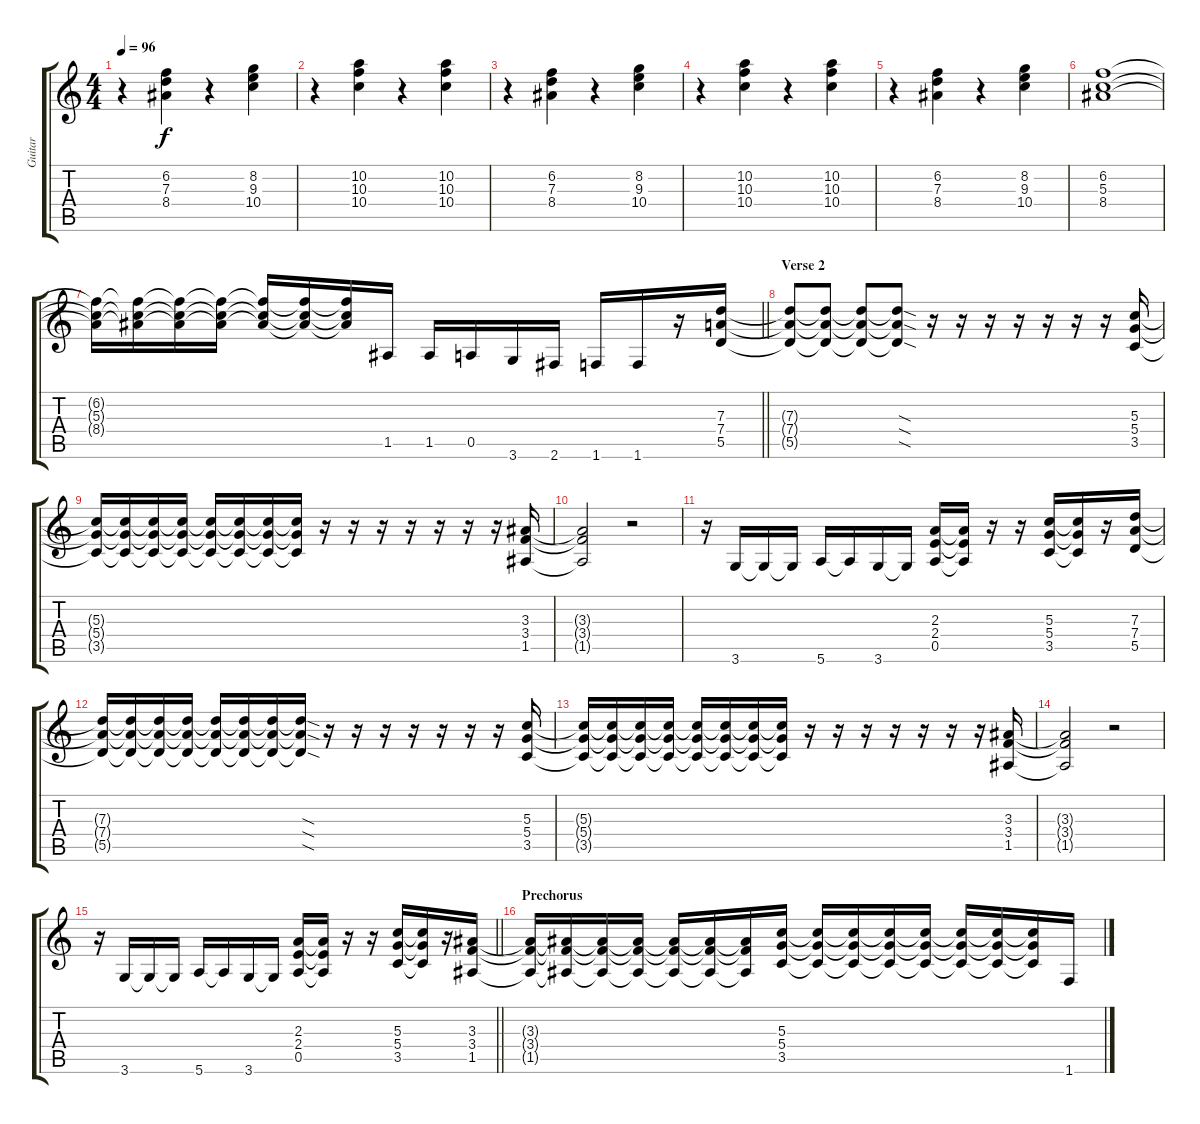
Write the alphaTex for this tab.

\track ("Guitar" "Guitar") {instrument distortionguitar}
\staff {score tabs}
\tuning (E4 B3 G3 D3 A2 E2) {hide}
\ts (4 4)
\tempo 96
\clef g2
\ks c
r.4{dy f} (6.2 7.3 8.4).4 r.4 (8.2 9.3 10.4).4 |
r.4 (10.2 10.3 10.4).4 r.4 (10.2 10.3 10.4).4 |
r.4 (6.2 7.3 8.4).4 r.4 (8.2 9.3 10.4).4 |
r.4 (10.2 10.3 10.4).4 r.4 (10.2 10.3 10.4).4 |
r.4 (6.2 7.3 8.4).4 r.4 (8.2 9.3 10.4).4 |
(6.2 5.3 8.4).1 |
\barLineRight lightlight
(6.2{t} 5.3{t} 8.4{t}).16 (6.2{t} 5.3{t} 8.4{t}).16 (6.2{t} 5.3{t} 8.4{t}).16 (6.2{t} 5.3{t} 8.4{t}).16 (6.2{t} 5.3{t} 8.4{t}).16 (6.2{t} 5.3{t} 8.4{t}).16 (6.2{t} 5.3{t} 8.4{t}).16 1.5.16 1.5.16 0.5.16 3.6.16 2.6.16 1.6.16 1.6.16 r.16 (7.3 7.4 5.5).16 |
\section ("" "Verse 2")
(7.3{t} 7.4{t} 5.5{t}).8 (7.3{t} 7.4{t} 5.5{t}).8 (7.3{t} 7.4{t} 5.5{t}).8 (7.3{sod t} 7.4{sod t} 5.5{sod t}).8 r.16 r.16 r.16 r.16 r.16 r.16 r.16 (5.3 5.4 3.5).16 |
(5.3{t} 5.4{t} 3.5{t}).16 (5.3{t} 5.4{t} 3.5{t}).16 (5.3{t} 5.4{t} 3.5{t}).16 (5.3{t} 5.4{t} 3.5{t}).16 (5.3{t} 5.4{t} 3.5{t}).16 (5.3{t} 5.4{t} 3.5{t}).16 (5.3{t} 5.4{t} 3.5{t}).16 (5.3{t} 5.4{t} 3.5{t}).16 r.16 r.16 r.16 r.16 r.16 r.16 r.16 (3.3 3.4 1.5).16 |
(3.3{t} 3.4{t} 1.5{t}).2 r.2 |
r.16 3.6.16 3.6{t}.16 3.6{t}.16 5.6.16 5.6{t}.16 3.6.16 3.6{t}.16 (2.3 2.4 0.5).16 (2.3{t} 2.4{t} 0.5{t}).16 r.16 r.16 (5.3 5.4 3.5).16 (5.3{t} 5.4{t} 3.5{t}).16 r.16 (7.3 7.4 5.5).16 |
(7.3{t} 7.4{t} 5.5{t}).16 (7.3{t} 7.4{t} 5.5{t}).16 (7.3{t} 7.4{t} 5.5{t}).16 (7.3{t} 7.4{t} 5.5{t}).16 (7.3{t} 7.4{t} 5.5{t}).16 (7.3{t} 7.4{t} 5.5{t}).16 (7.3{t} 7.4{t} 5.5{t}).16 (7.3{sod t} 7.4{sod t} 5.5{sod t}).16 r.16 r.16 r.16 r.16 r.16 r.16 r.16 (5.3 5.4 3.5).16 |
(5.3{t} 5.4{t} 3.5{t}).16 (5.3{t} 5.4{t} 3.5{t}).16 (5.3{t} 5.4{t} 3.5{t}).16 (5.3{t} 5.4{t} 3.5{t}).16 (5.3{t} 5.4{t} 3.5{t}).16 (5.3{t} 5.4{t} 3.5{t}).16 (5.3{t} 5.4{t} 3.5{t}).16 (5.3{t} 5.4{t} 3.5{t}).16 r.16 r.16 r.16 r.16 r.16 r.16 r.16 (3.3 3.4 1.5).16 |
(3.3{t} 3.4{t} 1.5{t}).2 r.2 |
\barLineRight lightlight
r.16 3.6.16 3.6{t}.16 3.6{t}.16 5.6.16 5.6{t}.16 3.6.16 3.6{t}.16 (2.3 2.4 0.5).16 (2.3{t} 2.4{t} 0.5{t}).16 r.16 r.16 (5.3 5.4 3.5).16 (5.3{t} 5.4{t} 3.5{t}).16 r.16 (3.3 3.4 1.5).16 |
\section ("" "Prechorus")
(3.3{t} 3.4{t} 1.5{t}).16 (3.3{t} 3.4{t} 1.5{t}).16 (3.3{t} 3.4{t} 1.5{t}).16 (3.3{t} 3.4{t} 1.5{t}).16 (3.3{t} 3.4{t} 1.5{t}).16 (3.3{t} 3.4{t} 1.5{t}).16 (3.3{t} 3.4{t} 1.5{t}).16 (5.3 5.4 3.5).16 (5.3{t} 5.4{t} 3.5{t}).16 (5.3{t} 5.4{t} 3.5{t}).16 (5.3{t} 5.4{t} 3.5{t}).16 (5.3{t} 5.4{t} 3.5{t}).16 (5.3{t} 5.4{t} 3.5{t}).16 (5.3{t} 5.4{t} 3.5{t}).16 (5.3{t} 5.4{t} 3.5{t}).16 1.6.16
